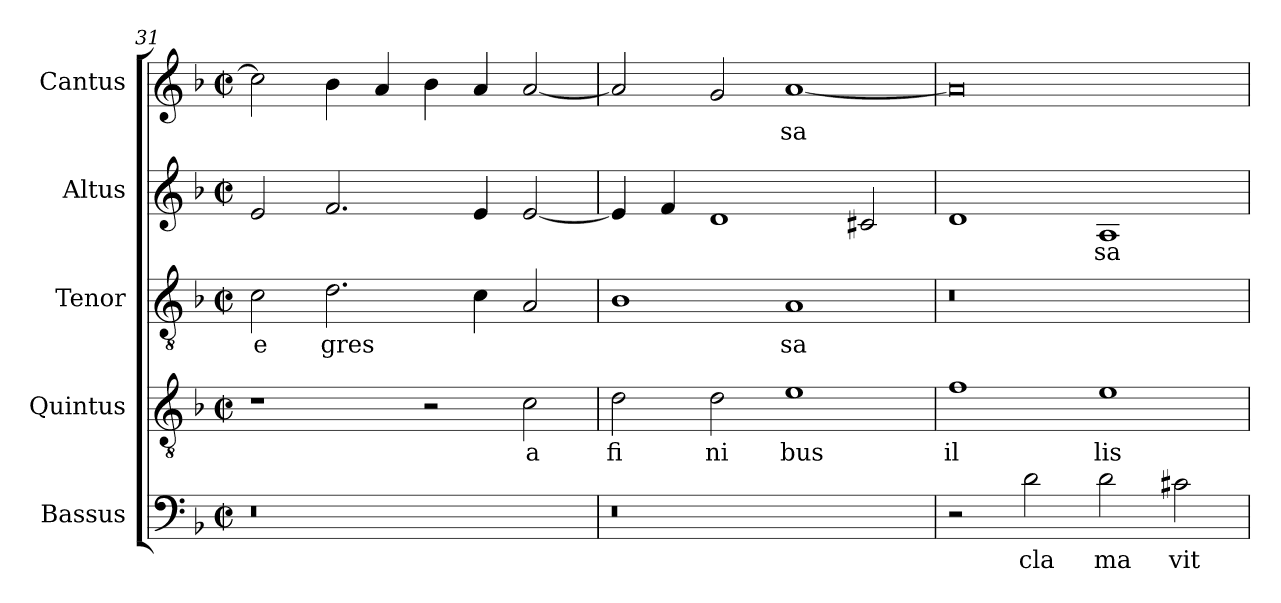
**kern	**text	**kern	**text	**kern	**text	**kern	**text	**kern	**text
*part5	*part5	*part4	*part4	*part3	*part3	*part2	*part2	*part1	*part1
*staff5	*staff5	*staff4	*staff4	*staff3	*staff3	*staff2	*staff2	*staff1	*staff1
*I"Bassus	*	*I"Quintus	*	*I"Tenor	*	*I"Altus	*	*I"Cantus	*
*clefF4	*	*clefGv2	*	*clefGv2	*	*clefG2	*	*clefG2	*
*k[b-]	*	*k[b-]	*	*k[b-]	*	*k[b-]	*	*k[b-]	*
*F:	*	*F:	*	*F:	*	*F:	*	*F:	*
*M2/2	*	*M2/2	*	*M2/2	*	*M2/2	*	*M2/2	*
*met(c|)	*	*met(c|)	*	*met(c|)	*	*met(c|)	*	*met(c|)	*
=31	=31	=31	=31	=31	=31	=31	=31	=31	=31
!	!	!	!	!	!LO:LY:b:cj	!	!	!	!
0r	.	1r	.	2c\	e	2e/	.	2cc\]	.
!	!	!	!	!	!LO:LY:b	!	!	!	!
.	.	.	.	2.d\	gres	2.f/	.	4b-\	.
.	.	.	.	.	.	.	.	4a/	.
.	.	2r	.	.	.	.	.	4b-\	.
.	.	.	.	4c\	.	4e/	.	4a/	.
!	!	!	!LO:LY:b:cj	!	!	!	!	!	!
.	.	2c\	a	2A/	.	[>2e/	.	[>2a/	.
!!LO:LB:g=z
=32	=32	=32	=32	=32	=32	=32	=32	=32	=32
!	!	!	!LO:LY:b:cj	!	!	!	!	!	!
0r	.	2d\	fi	1B-	.	4e/]	.	2a/]	.
.	.	.	.	.	.	4f/	.	.	.
!	!	!	!LO:LY:b:cj	!	!	!	!	!	!
.	.	2d\	ni	.	.	1d	.	2g/	.
!	!	!	!LO:LY:b:cj	!	!LO:LY:b:cj	!	!	!	!LO:LY:b:cj
.	.	1e	bus	1A	sa	.	.	[<1a	sa
.	.	.	.	.	.	2c#/	.	.	.
=33	=33	=33	=33	=33	=33	=33	=33	=33	=33
!	!	!	!LO:LY:b:cj	!	!	!	!	!	!
2r	.	1f	il	0r	.	1d	.	0a]	.
!	!LO:LY:b:cj	!	!	!	!	!	!	!	!
2d\	cla	.	.	.	.	.	.	.	.
!	!LO:LY:b:cj	!	!LO:LY:b:cj	!	!	!	!LO:LY:b:cj	!	!
2d\	ma	1e	lis	.	.	1A	sa	.	.
!	!LO:LY:b:cj	!	!	!	!	!	!	!	!
2c#\	vit	.	.	.	.	.	.	.	.
=	=	=	=	=	=	=	=	=	=
*-	*-	*-	*-	*-	*-	*-	*-	*-	*-
